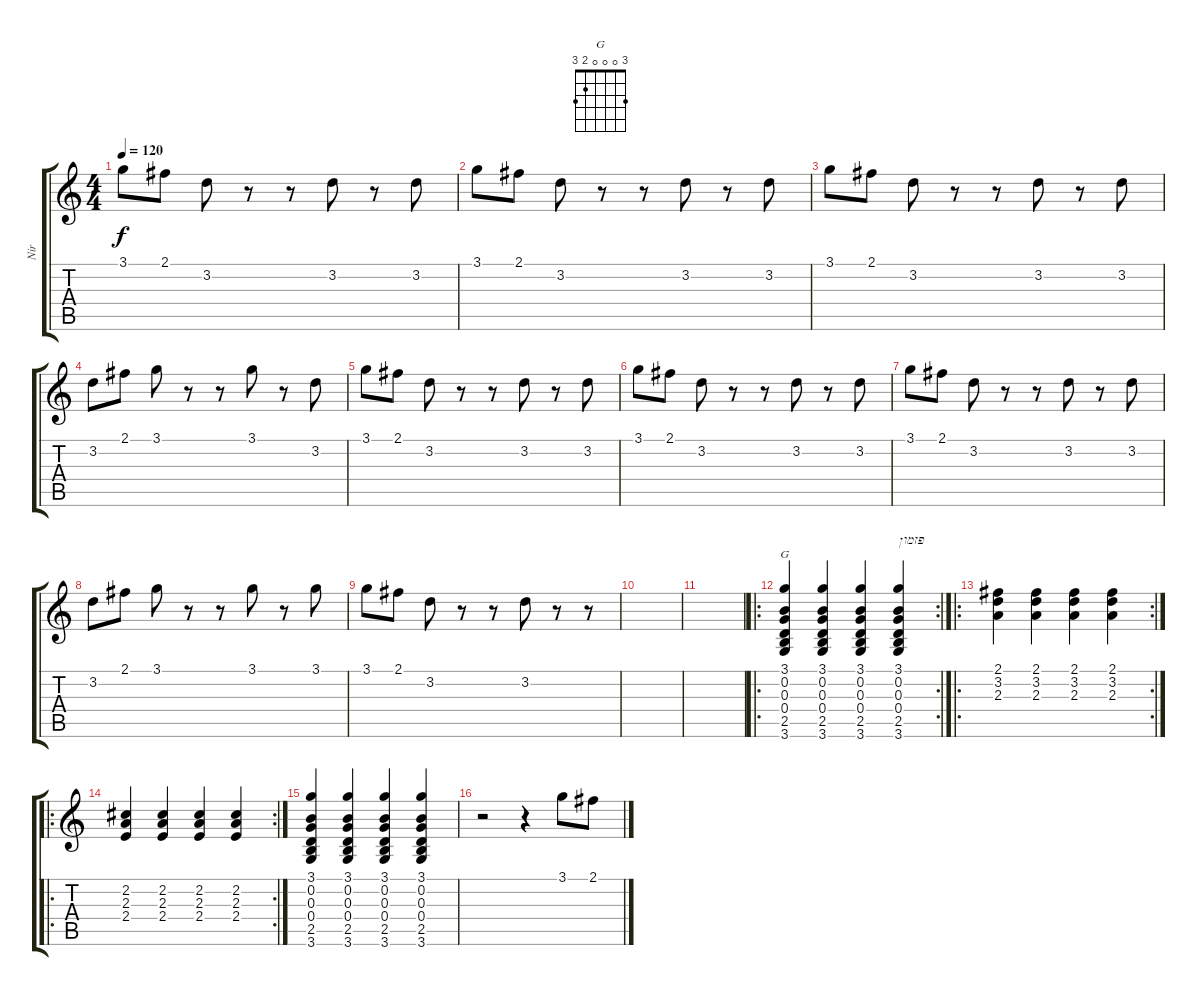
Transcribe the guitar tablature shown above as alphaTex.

\track ("Nir" "Nir") {instrument overdrivenguitar}
\staff {score tabs}
\tuning (E4 B3 G3 D3 A2 E2) {hide}
\chord ("G" 3 0 0 0 2 3)
\ts (4 4)
\tempo 120
\clef g2
\ks c
3.1.8{dy f instrument overdrivenguitar} 2.1.8 3.2.8 r.8 r.8 3.2.8 r.8 3.2.8 |
3.1.8 2.1.8 3.2.8 r.8 r.8 3.2.8 r.8 3.2.8 |
3.1.8 2.1.8 3.2.8 r.8 r.8 3.2.8 r.8 3.2.8 |
3.2.8 2.1.8 3.1.8 r.8 r.8 3.1.8 r.8 3.2.8 |
3.1.8 2.1.8 3.2.8 r.8 r.8 3.2.8 r.8 3.2.8 |
3.1.8 2.1.8 3.2.8 r.8 r.8 3.2.8 r.8 3.2.8 |
3.1.8 2.1.8 3.2.8 r.8 r.8 3.2.8 r.8 3.2.8 |
3.2.8 2.1.8 3.1.8 r.8 r.8 3.1.8 r.8 3.1.8 |
3.1.8 2.1.8 3.2.8 r.8 r.8 3.2.8 r.8 r.8 |
|
|
\ro
\rc 2
(3.1 0.2 0.3 0.4 2.5 3.6).4{ch "G"} (3.1 0.2 0.3 0.4 2.5 3.6).4 (3.1 0.2 0.3 0.4 2.5 3.6).4 (3.1 0.2 0.3 0.4 2.5 3.6).4{txt "פזמון"} |
\ro
\rc 2
(2.1 3.2 2.3).4 (2.1 3.2 2.3).4 (2.1 3.2 2.3).4 (2.1 3.2 2.3).4 |
\ro
\rc 2
(2.2 2.3 2.4).4 (2.2 2.3 2.4).4 (2.2 2.3 2.4).4 (2.2 2.3 2.4).4 |
(3.1 0.2 0.3 0.4 2.5 3.6).4 (3.1 0.2 0.3 0.4 2.5 3.6).4 (3.1 0.2 0.3 0.4 2.5 3.6).4 (3.1 0.2 0.3 0.4 2.5 3.6).4 |
r.2 r.4 3.1.8 2.1.8
